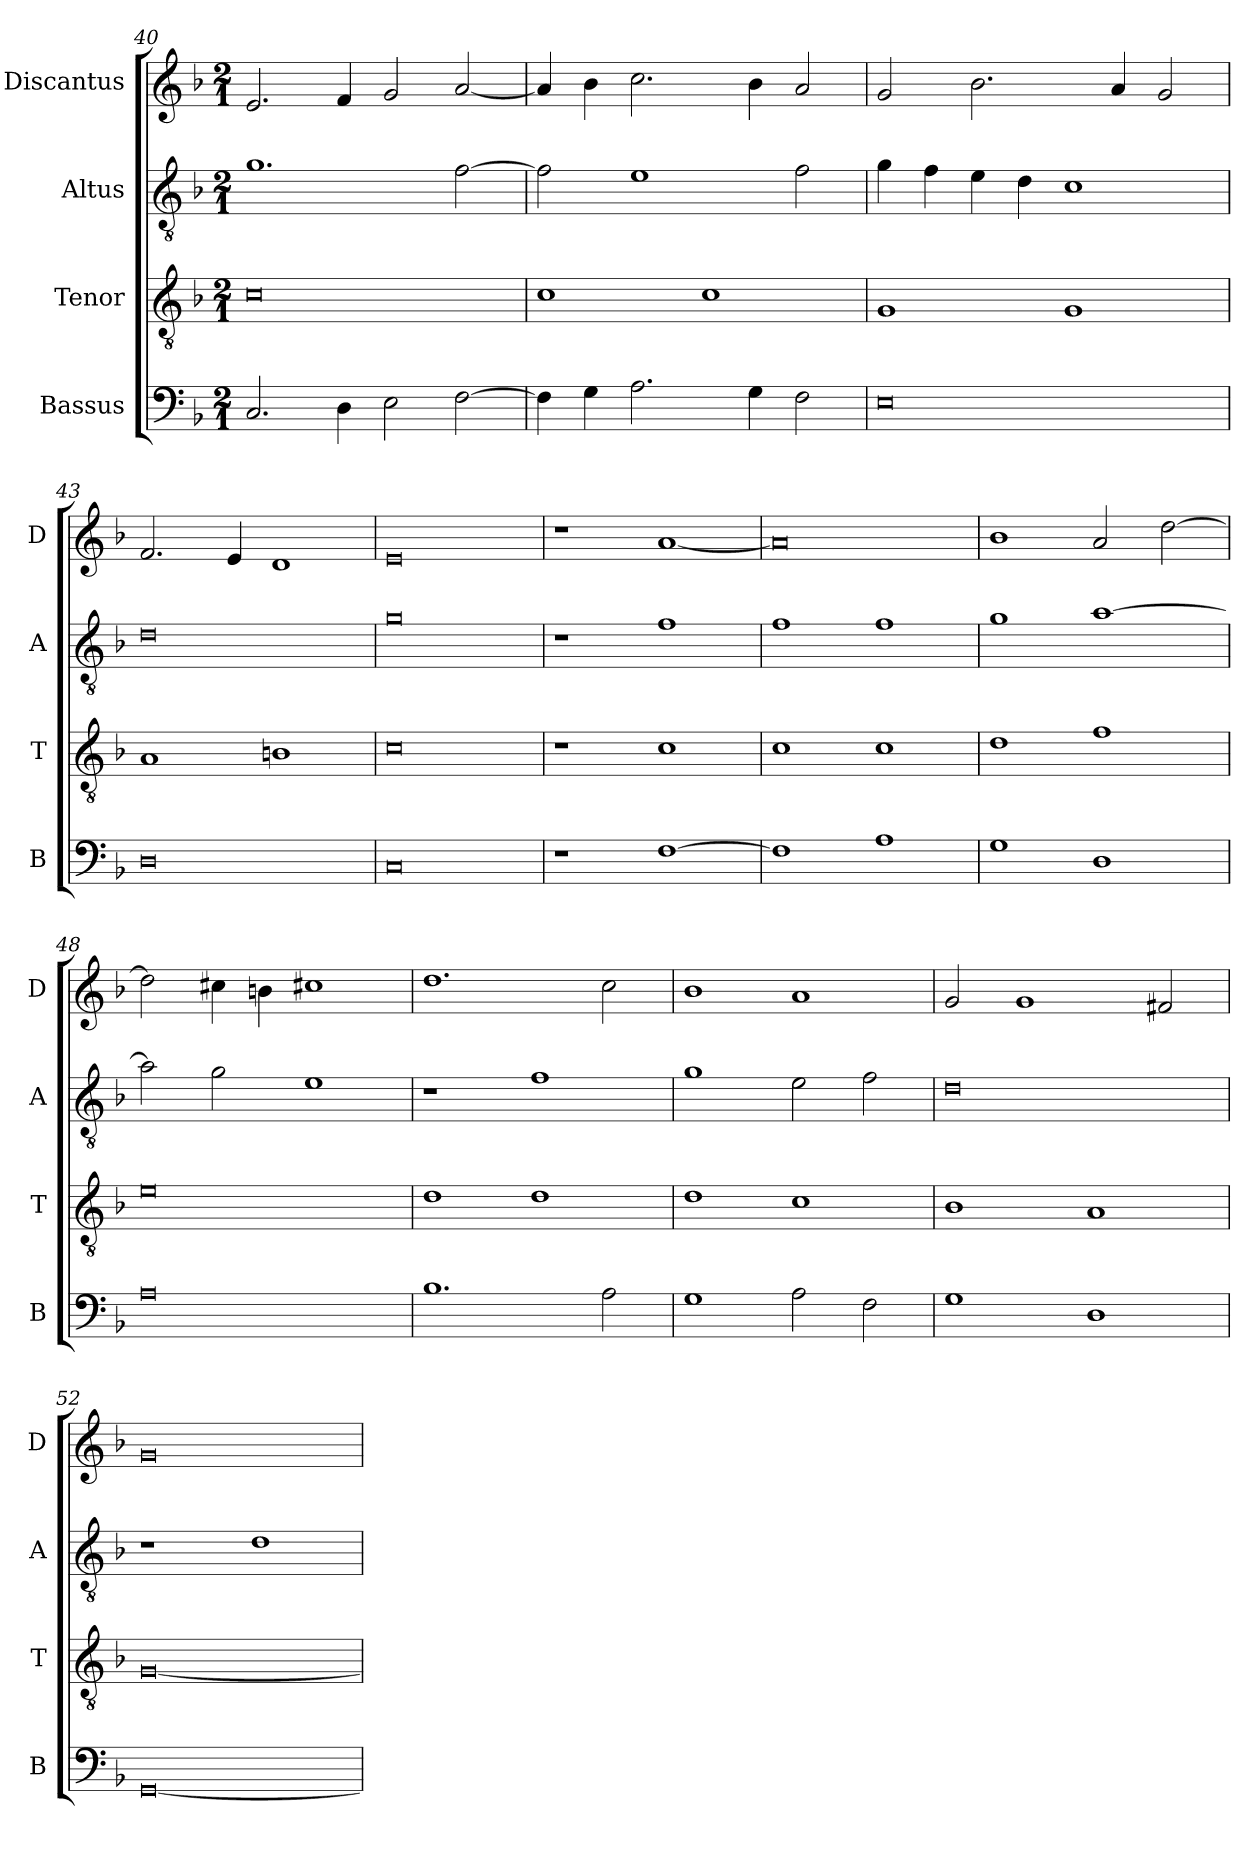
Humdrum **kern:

**kern	**kern	**kern	**kern
*part4	*part3	*part2	*part1
*staff4	*staff3	*staff2	*staff1
*I"Bassus	*I"Tenor	*I"Altus	*I"Discantus
*I'B	*I'T	*I'A	*I'D
*clefF4	*clefGv2	*clefGv2	*clefG2
*k[b-]	*k[b-]	*k[b-]	*k[b-]
*M2/1	*M2/1	*M2/1	*M2/1
=40	=40	=40	=40
2.C/	0c	1.g	2.e/
4D\	.	.	4f/
2E\	.	.	2g/
[2F\	.	[2f\	[2a/
=41	=41	=41	=41
4F\]	1c	2f\]	4a/]
4G\	.	.	4b-\
2.A\	.	1e	2.cc\
.	1c	.	.
4G\	.	.	4b-\
2F\	.	2f\	2a/
=42	=42	=42	=42
0E	1G	4g\	2g/
.	.	4f\	.
.	.	4e\	2.b-\
.	.	4d\	.
.	1G	1c	.
.	.	.	4a/
.	.	.	2g/
=43	=43	=43	=43
0D	1A	0d	2.f/
.	.	.	4e/
.	1Bn	.	1d
=44	=44	=44	=44
0C	0c	0g	0e
=45	=45	=45	=45
1r	1r	1r	1r
[1F	1c	1f	[1a
=46	=46	=46	=46
1F]	1c	1f	0a]
1A	1c	1f	.
=47	=47	=47	=47
1G	1d	1g	1b-
1D	1f	[1a	2a/
.	.	.	[2dd\
=48	=48	=48	=48
0A	0e	2a\]	2dd\]
.	.	2g\	4cc#X\
.	.	.	4bn\
.	.	1e	1cc#X
=49	=49	=49	=49
1.B-	1d	1r	1.dd
.	1d	1f	.
2A\	.	.	2cc\
=50	=50	=50	=50
1G	1d	1g	1b-
2A\	1c	2e\	1a
2F\	.	2f\	.
=51	=51	=51	=51
1G	1B-	0d	2g/
.	.	.	1g
1D	1A	.	.
.	.	.	2f#X/
=52	=52	=52	=52
[0GG	[0G	1r	0g
.	.	1d	.
=	=	=	=
*-	*-	*-	*-
